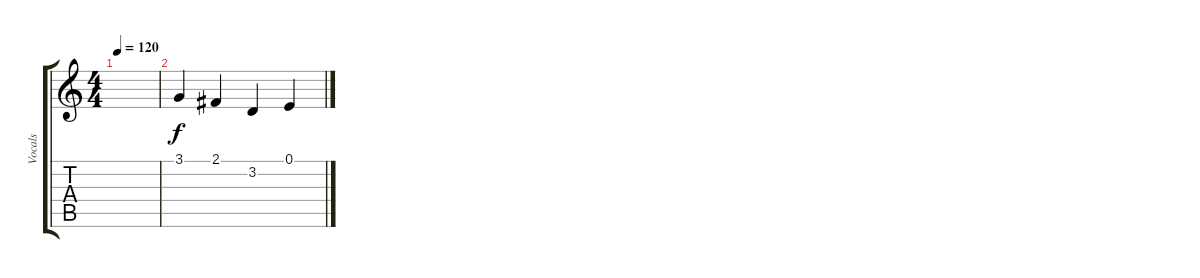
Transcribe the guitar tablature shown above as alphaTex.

\track ("Vocals" "Vocals") {instrument lead1square}
\staff {score tabs}
\tuning (E4 B3 G3 D3 A2 E2) {hide}
\ts (4 4)
\tempo 120
\clef g2
\ks c
|
3.1.4 2.1.4 3.2.4 0.1.4
